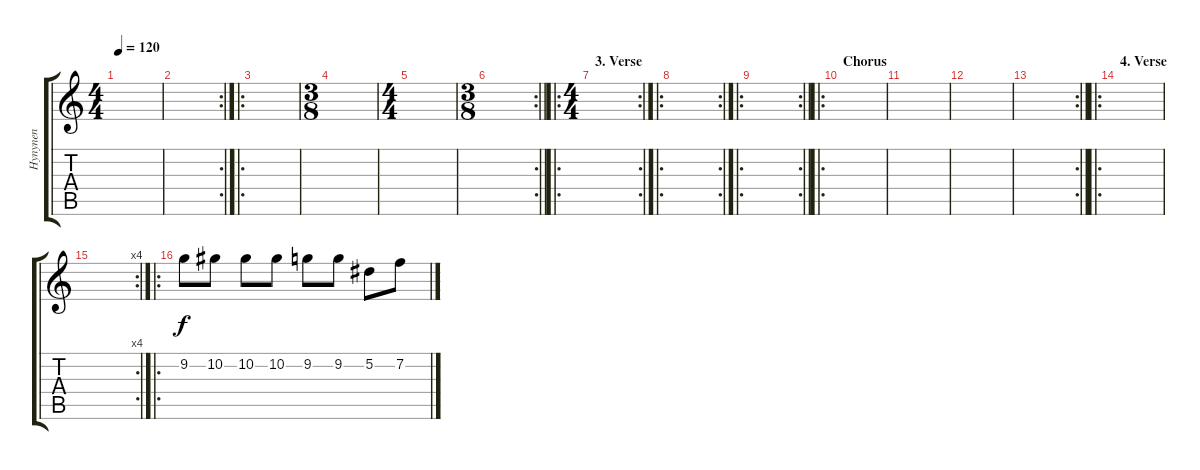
\track ("Hynynen" "Hynynen") {instrument distortionguitar}
\staff {score tabs}
\tuning (Eb4 Bb3 Gb3 Db3 Ab2 Db2) {hide}
\ts (4 4)
\tempo 120
\clef g2
\ks c
|
\rc 2
|
\ro
|
\ts (3 8)
|
\ts (4 4)
|
\rc 2
\ts (3 8)
\barLineRight lightlight
|
\ro
\rc 2
\ts (4 4)
\section ("" "3. Verse")
|
\ro
\rc 2
|
\ro
\rc 2
\barLineRight lightlight
|
\ro
\section ("" "Chorus")
|
|
|
\rc 2
\barLineRight lightlight
|
\ro
\section ("" "4. Verse")
|
\rc 4
|
\ro
9.2.8 10.2.8 10.2.8 10.2.8 9.2.8 9.2.8 5.2.8 7.2.8
